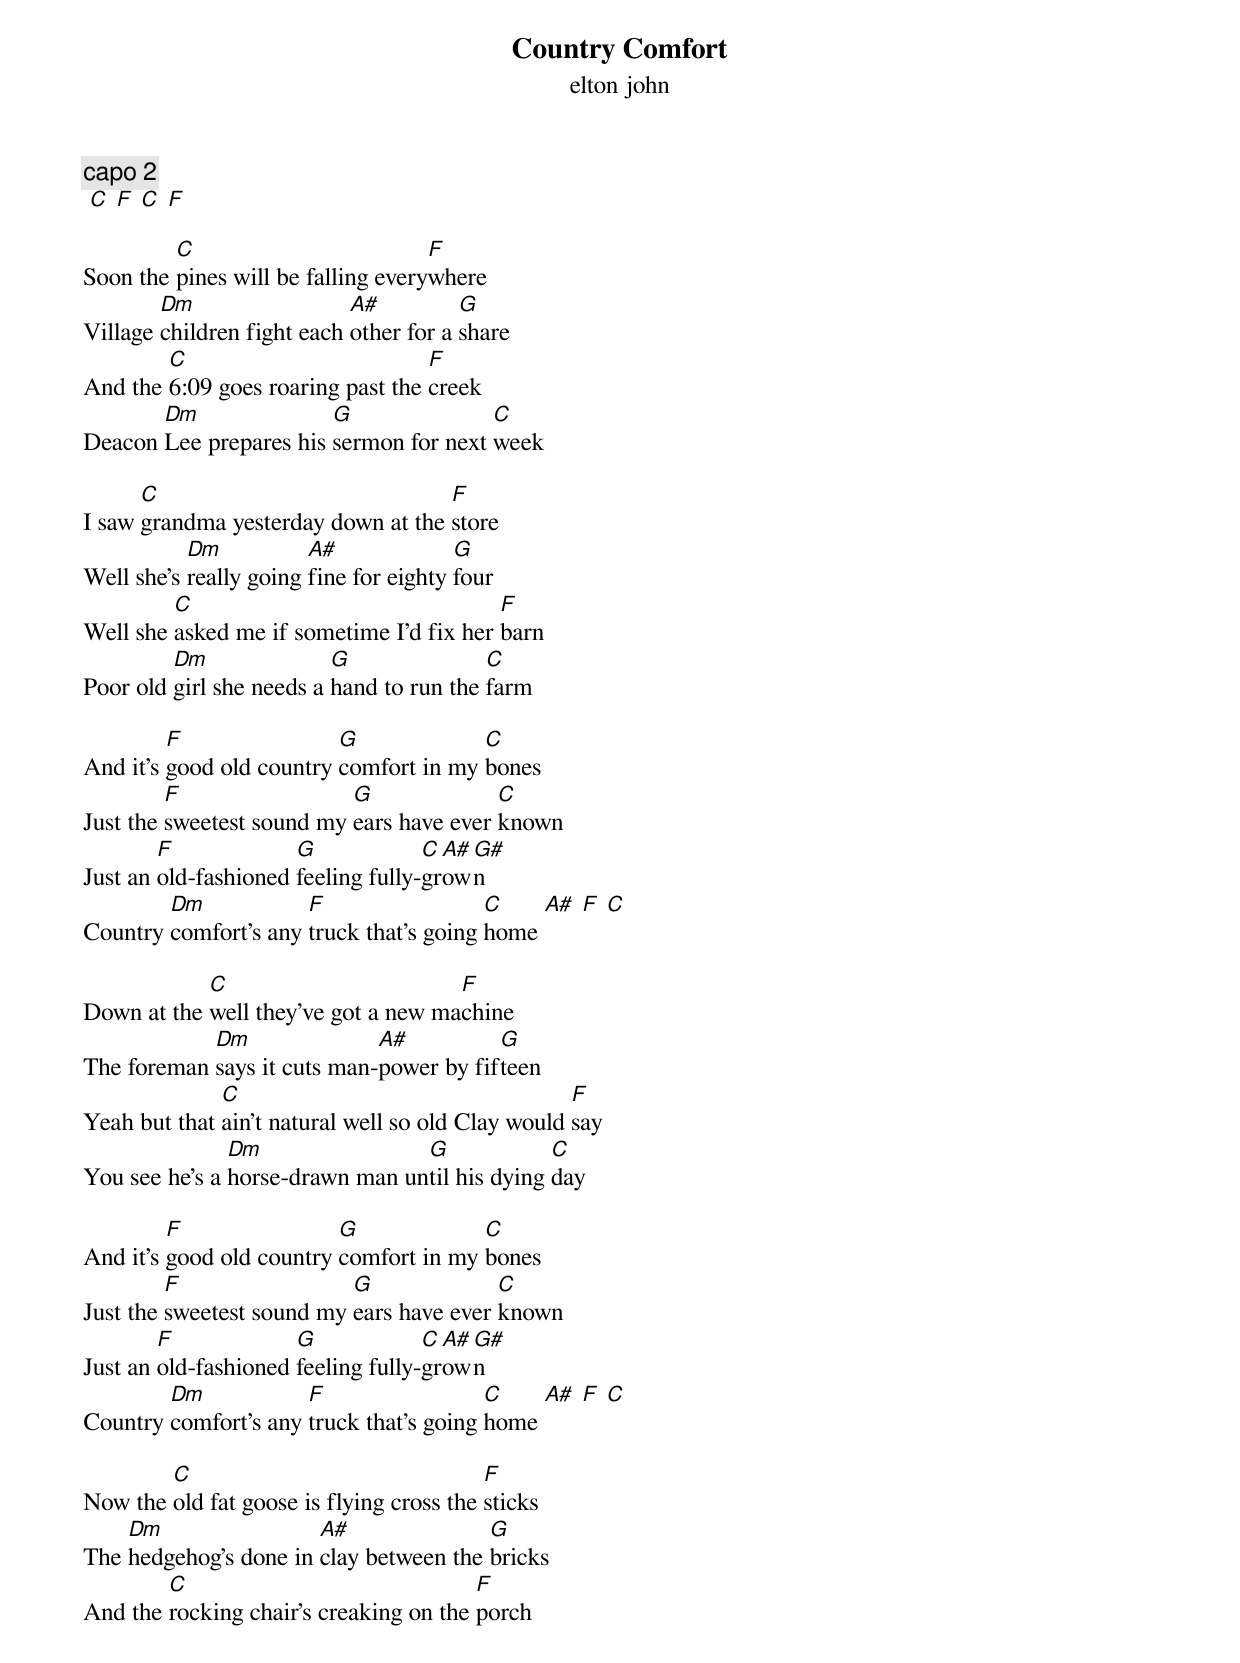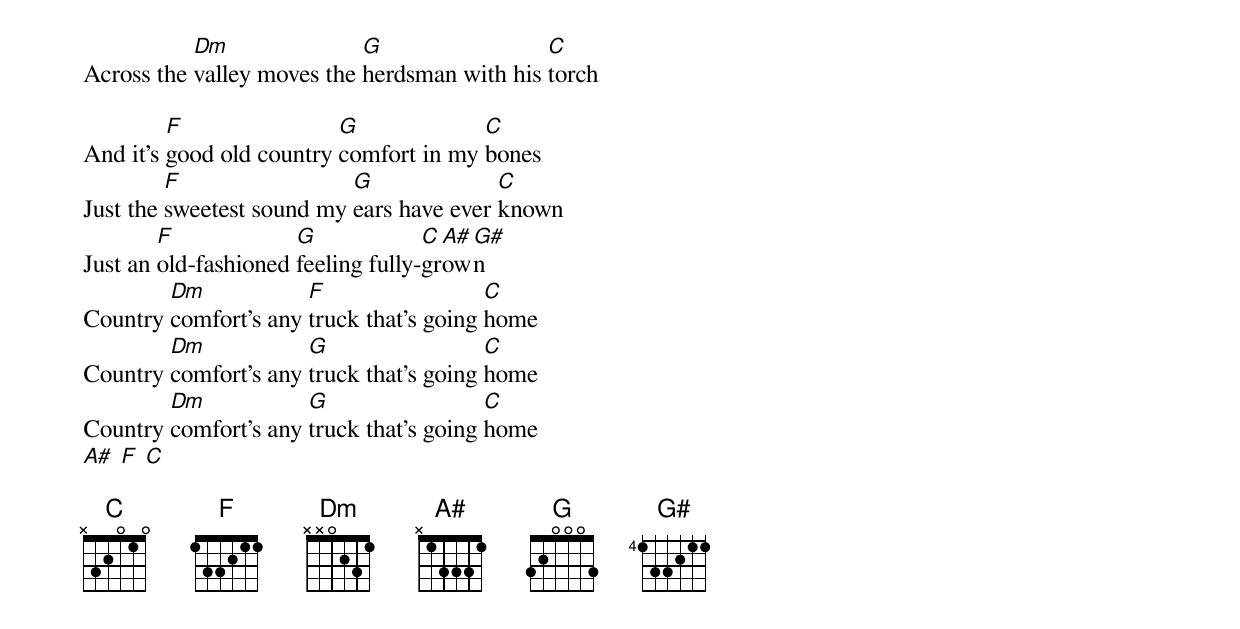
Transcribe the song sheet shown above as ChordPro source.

{title: Country Comfort}
{subtitle: elton john}
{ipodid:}
{c:capo 2}
 [C] [F] [C] [F]

Soon the [C]pines will be falling every[F]where
Village [Dm]children fight each [A#]other for a [G]share
And the [C]6:09 goes roaring past the [F]creek
Deacon [Dm]Lee prepares his [G]sermon for next [C]week

I saw [C]grandma yesterday down at the [F]store
Well she's [Dm]really going [A#]fine for eighty [G]four
Well she [C]asked me if sometime I'd fix her [F]barn
Poor old [Dm]girl she needs a [G]hand to run the [C]farm

And it's [F]good old country [G]comfort in my [C]bones
Just the [F]sweetest sound my [G]ears have ever [C]known
Just an [F]old-fashioned [G]feeling fully-[C]gr[A#]ow[G#]n
Country [Dm]comfort's any [F]truck that's going [C]home [A#] [F] [C]

Down at the [C]well they've got a new ma[F]chine
The foreman [Dm]says it cuts man-[A#]power by fif[G]teen
Yeah but that [C]ain't natural well so old Clay would [F]say
You see he's a [Dm]horse-drawn man un[G]til his dying [C]day

And it's [F]good old country [G]comfort in my [C]bones
Just the [F]sweetest sound my [G]ears have ever [C]known
Just an [F]old-fashioned [G]feeling fully-[C]gr[A#]ow[G#]n
Country [Dm]comfort's any [F]truck that's going [C]home [A#] [F] [C]

Now the [C]old fat goose is flying cross the [F]sticks
The [Dm]hedgehog's done in [A#]clay between the [G]bricks
And the [C]rocking chair's creaking on the [F]porch
Across the [Dm]valley moves the [G]herdsman with his [C]torch

And it's [F]good old country [G]comfort in my [C]bones
Just the [F]sweetest sound my [G]ears have ever [C]known
Just an [F]old-fashioned [G]feeling fully-[C]gr[A#]ow[G#]n
Country [Dm]comfort's any [F]truck that's going [C]home
Country [Dm]comfort's any [G]truck that's going [C]home
Country [Dm]comfort's any [G]truck that's going [C]home
[A#] [F] [C]

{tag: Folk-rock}
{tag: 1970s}
